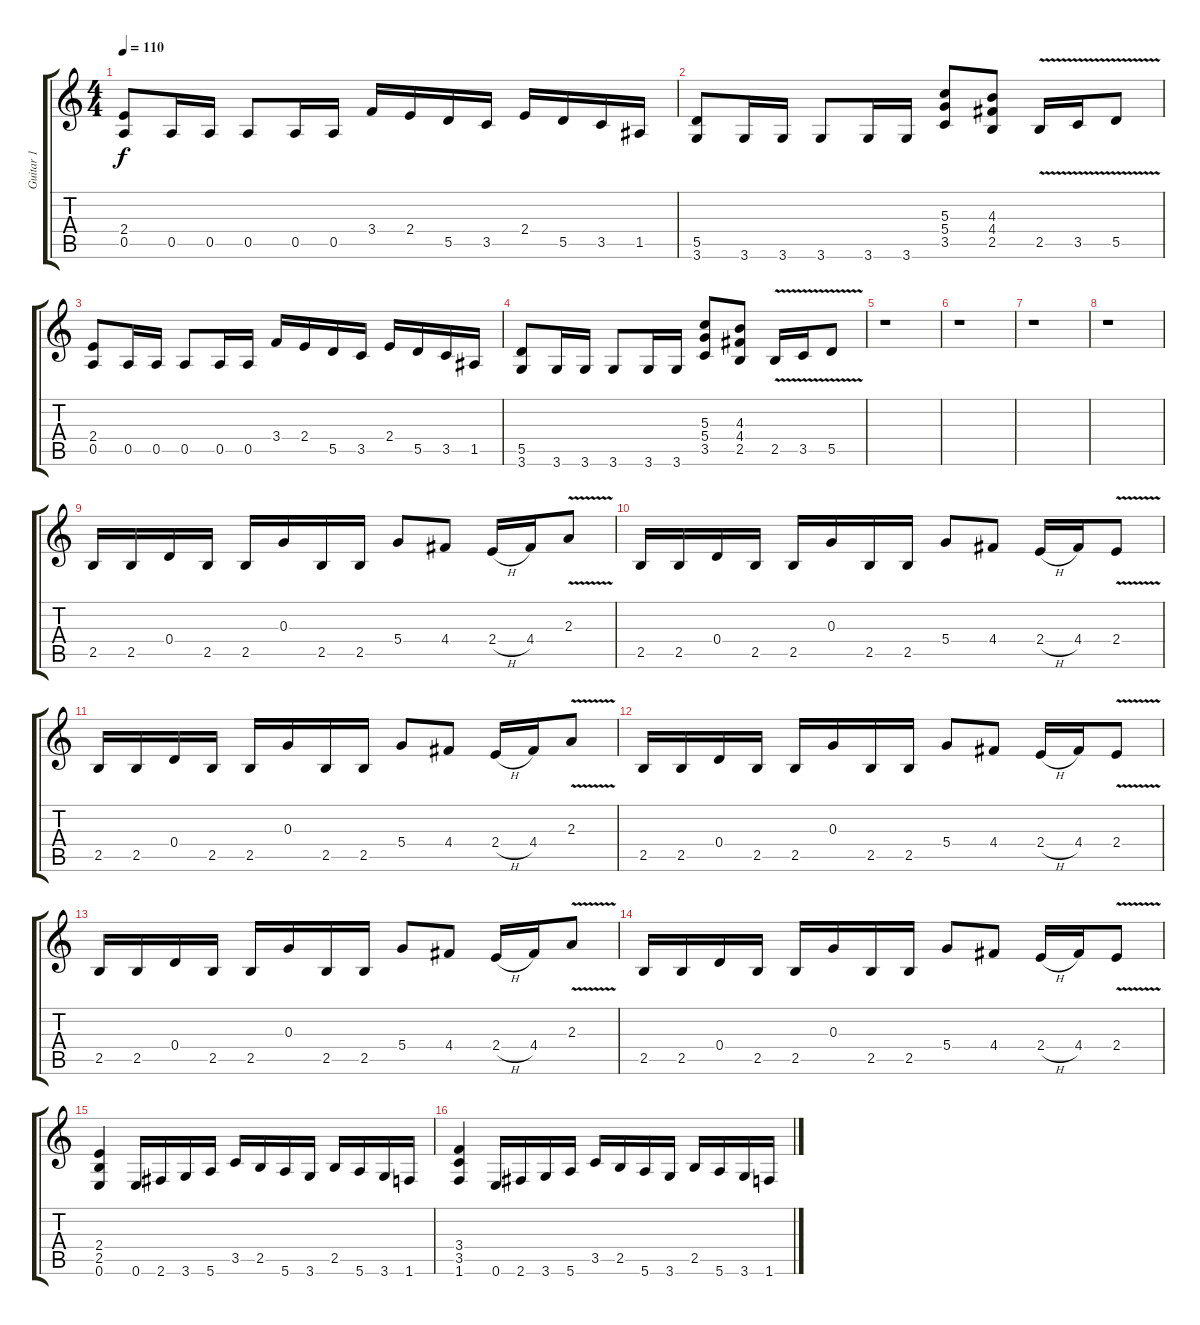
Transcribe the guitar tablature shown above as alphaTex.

\track ("Guitar 1" "Guitar 1") {instrument overdrivenguitar}
\staff {score tabs}
\tuning (E4 B3 G3 D3 A2 E2) {hide}
\ts (4 4)
\tempo 110
\clef g2
\ks c
(2.4 0.5).8{dy f} 0.5.16 0.5.16 0.5.8 0.5.16 0.5.16 3.4.16 2.4.16 5.5.16 3.5.16 2.4.16 5.5.16 3.5.16 1.5.16 |
(5.5 3.6).8 3.6.16 3.6.16 3.6.8 3.6.16 3.6.16 (5.3 5.4 3.5).8 (4.3 4.4 2.5).8 2.5{v}.16 3.5{v}.16 5.5{v}.8 |
(2.4 0.5).8 0.5.16 0.5.16 0.5.8 0.5.16 0.5.16 3.4.16 2.4.16 5.5.16 3.5.16 2.4.16 5.5.16 3.5.16 1.5.16 |
(5.5 3.6).8 3.6.16 3.6.16 3.6.8 3.6.16 3.6.16 (5.3 5.4 3.5).8 (4.3 4.4 2.5).8 2.5{v}.16 3.5{v}.16 5.5{v}.8 |
r.1 |
r.1 |
r.1 |
r.1 |
2.5.16 2.5.16 0.4.16 2.5.16 2.5.16 0.3.16 2.5.16 2.5.16 5.4.8 4.4.8 2.4{h}.16 4.4.16 2.3{v}.8 |
2.5.16 2.5.16 0.4.16 2.5.16 2.5.16 0.3.16 2.5.16 2.5.16 5.4.8 4.4.8 2.4{h}.16 4.4.16 2.4{v}.8 |
2.5.16 2.5.16 0.4.16 2.5.16 2.5.16 0.3.16 2.5.16 2.5.16 5.4.8 4.4.8 2.4{h}.16 4.4.16 2.3{v}.8 |
2.5.16 2.5.16 0.4.16 2.5.16 2.5.16 0.3.16 2.5.16 2.5.16 5.4.8 4.4.8 2.4{h}.16 4.4.16 2.4{v}.8 |
2.5.16 2.5.16 0.4.16 2.5.16 2.5.16 0.3.16 2.5.16 2.5.16 5.4.8 4.4.8 2.4{h}.16 4.4.16 2.3{v}.8 |
2.5.16 2.5.16 0.4.16 2.5.16 2.5.16 0.3.16 2.5.16 2.5.16 5.4.8 4.4.8 2.4{h}.16 4.4.16 2.4{v}.8 |
(2.4 2.5 0.6).4 0.6.16 2.6.16 3.6.16 5.6.16 3.5.16 2.5.16 5.6.16 3.6.16 2.5.16 5.6.16 3.6.16 1.6.16 |
(3.4 3.5 1.6).4 0.6.16 2.6.16 3.6.16 5.6.16 3.5.16 2.5.16 5.6.16 3.6.16 2.5.16 5.6.16 3.6.16 1.6.16
